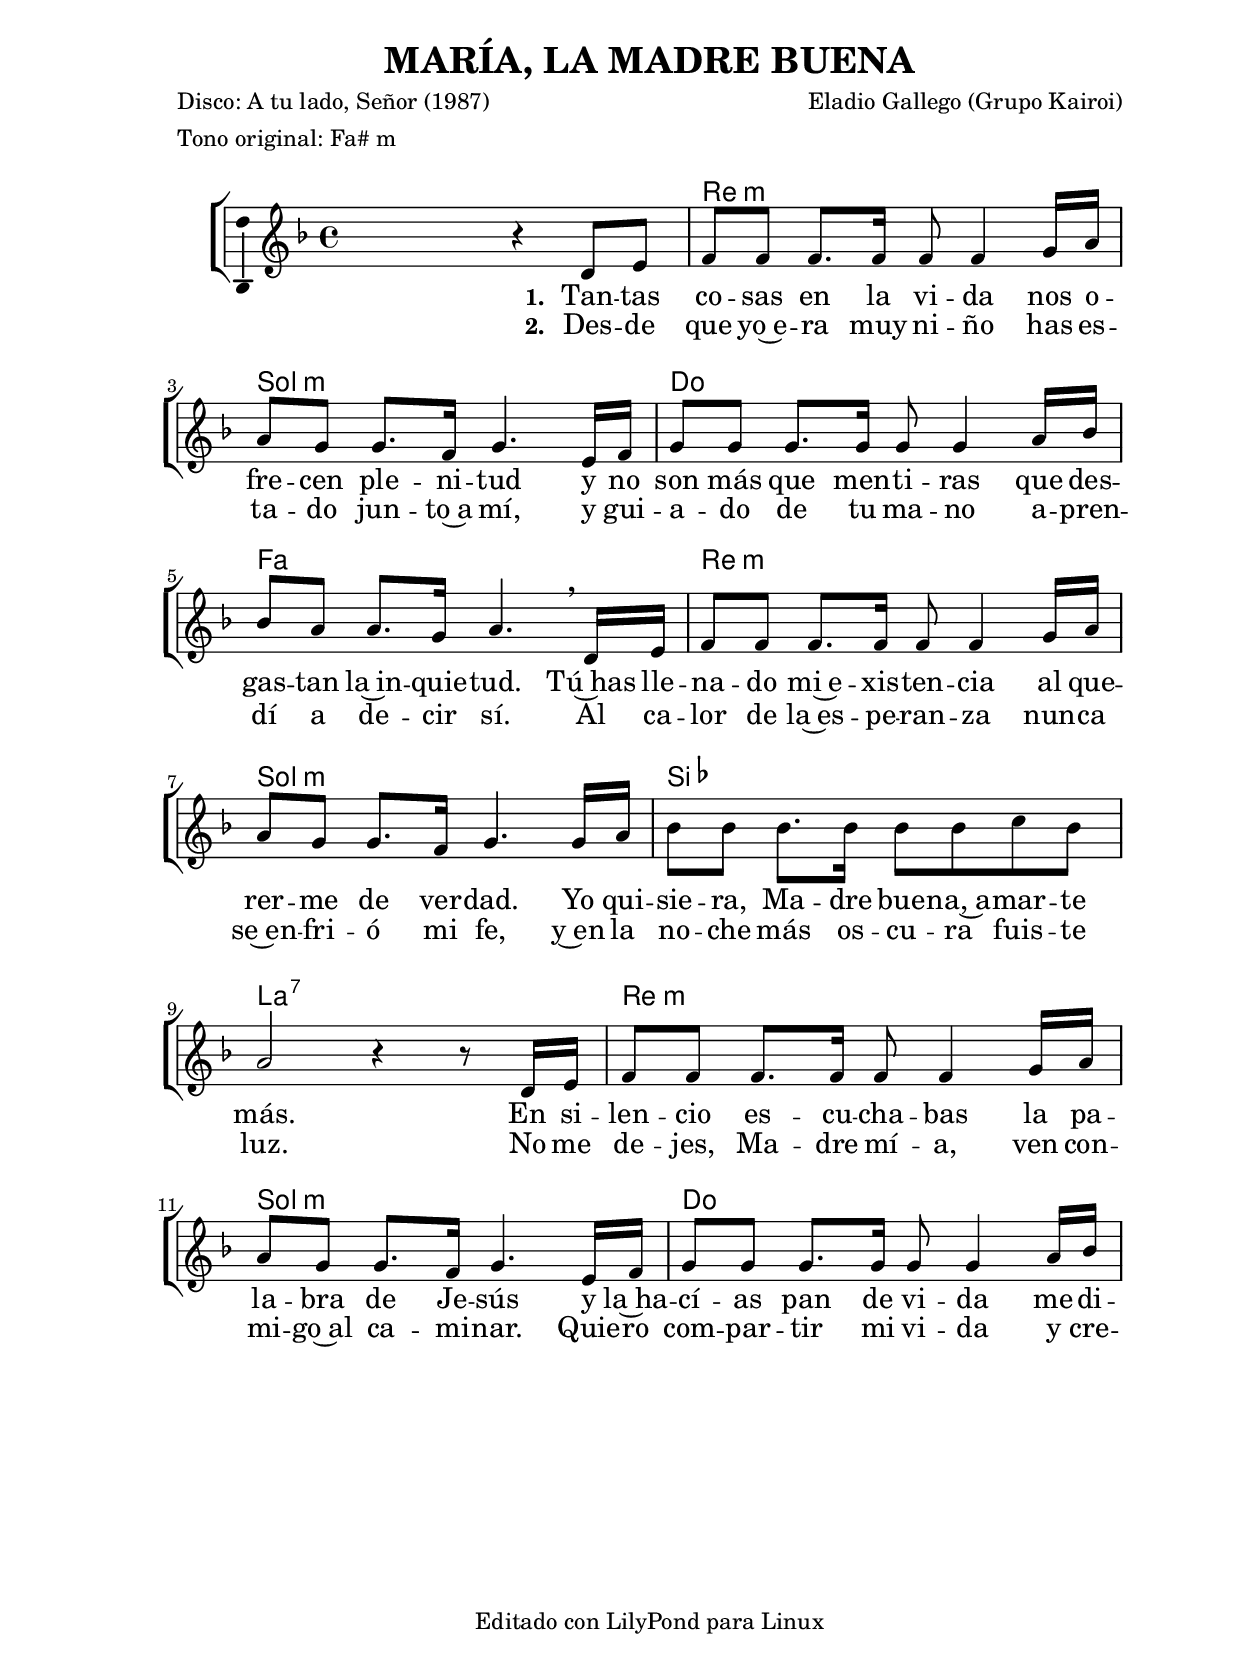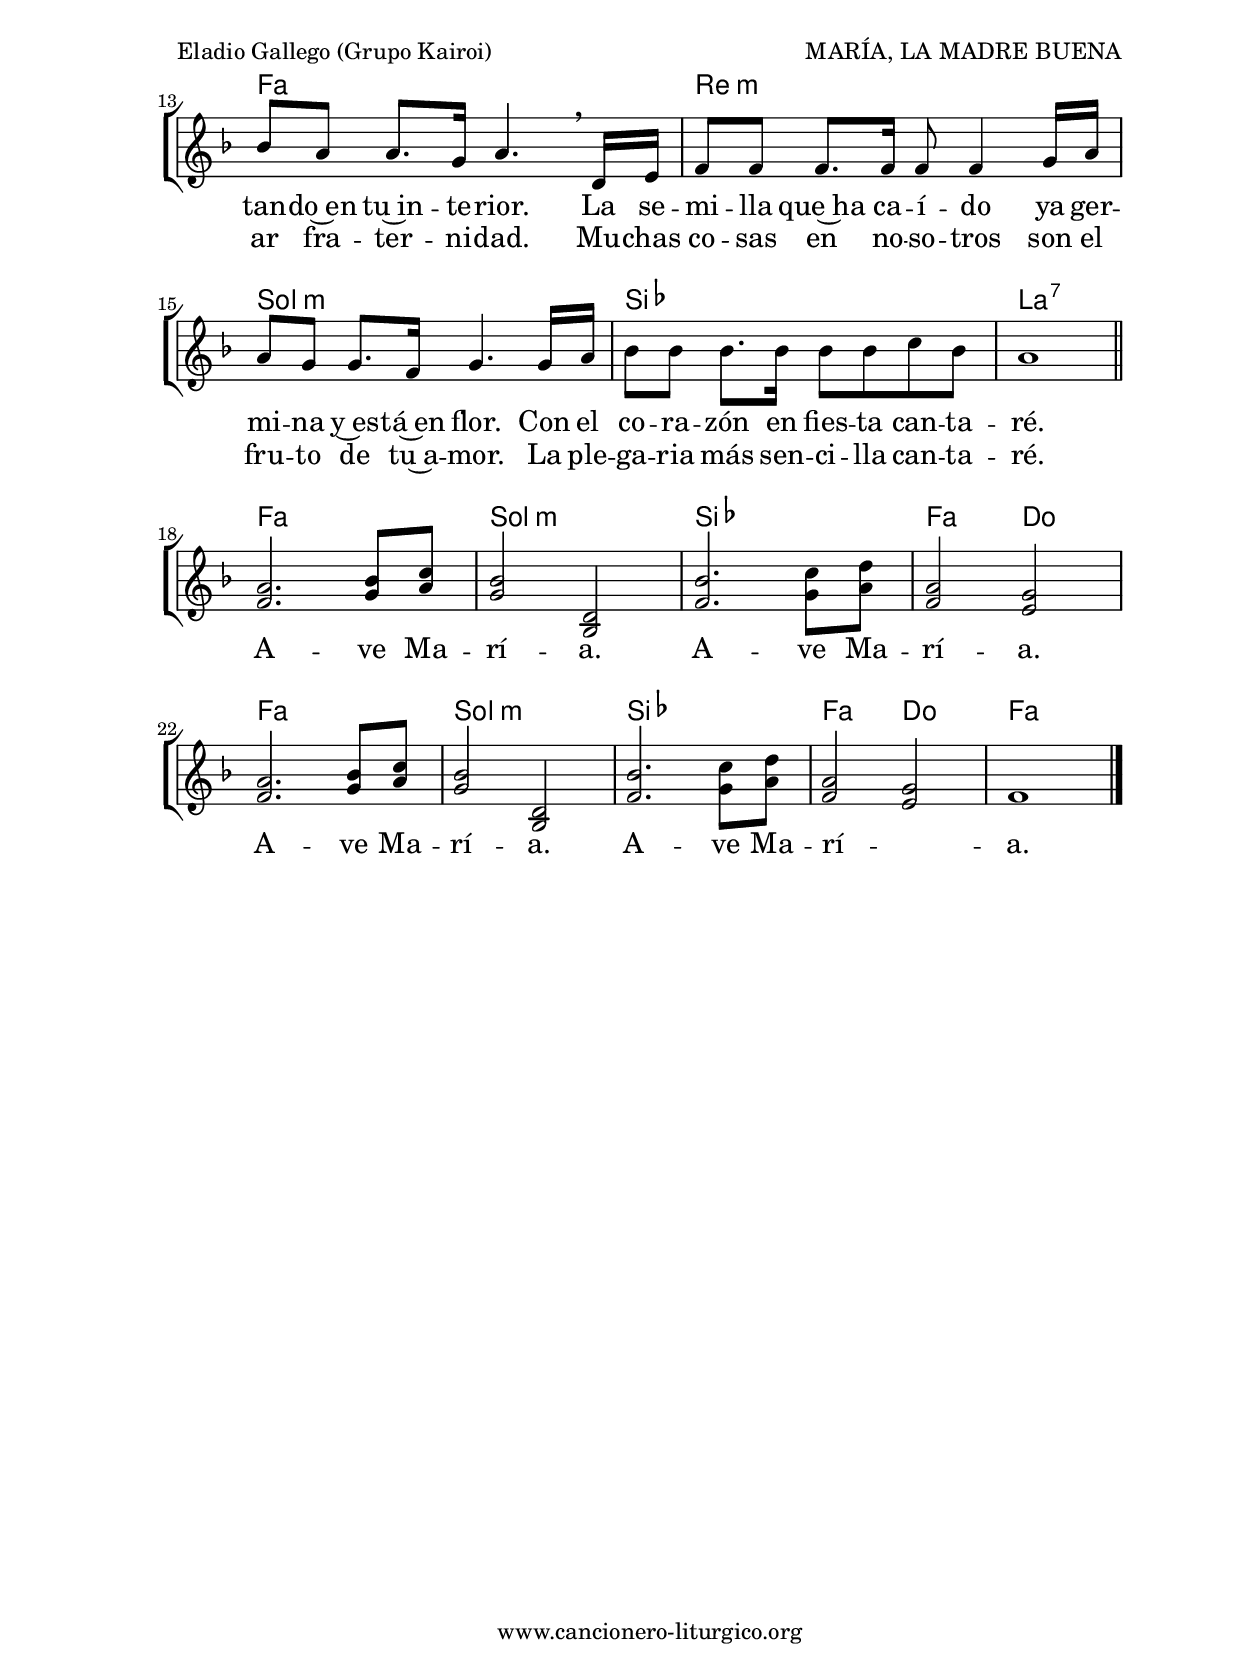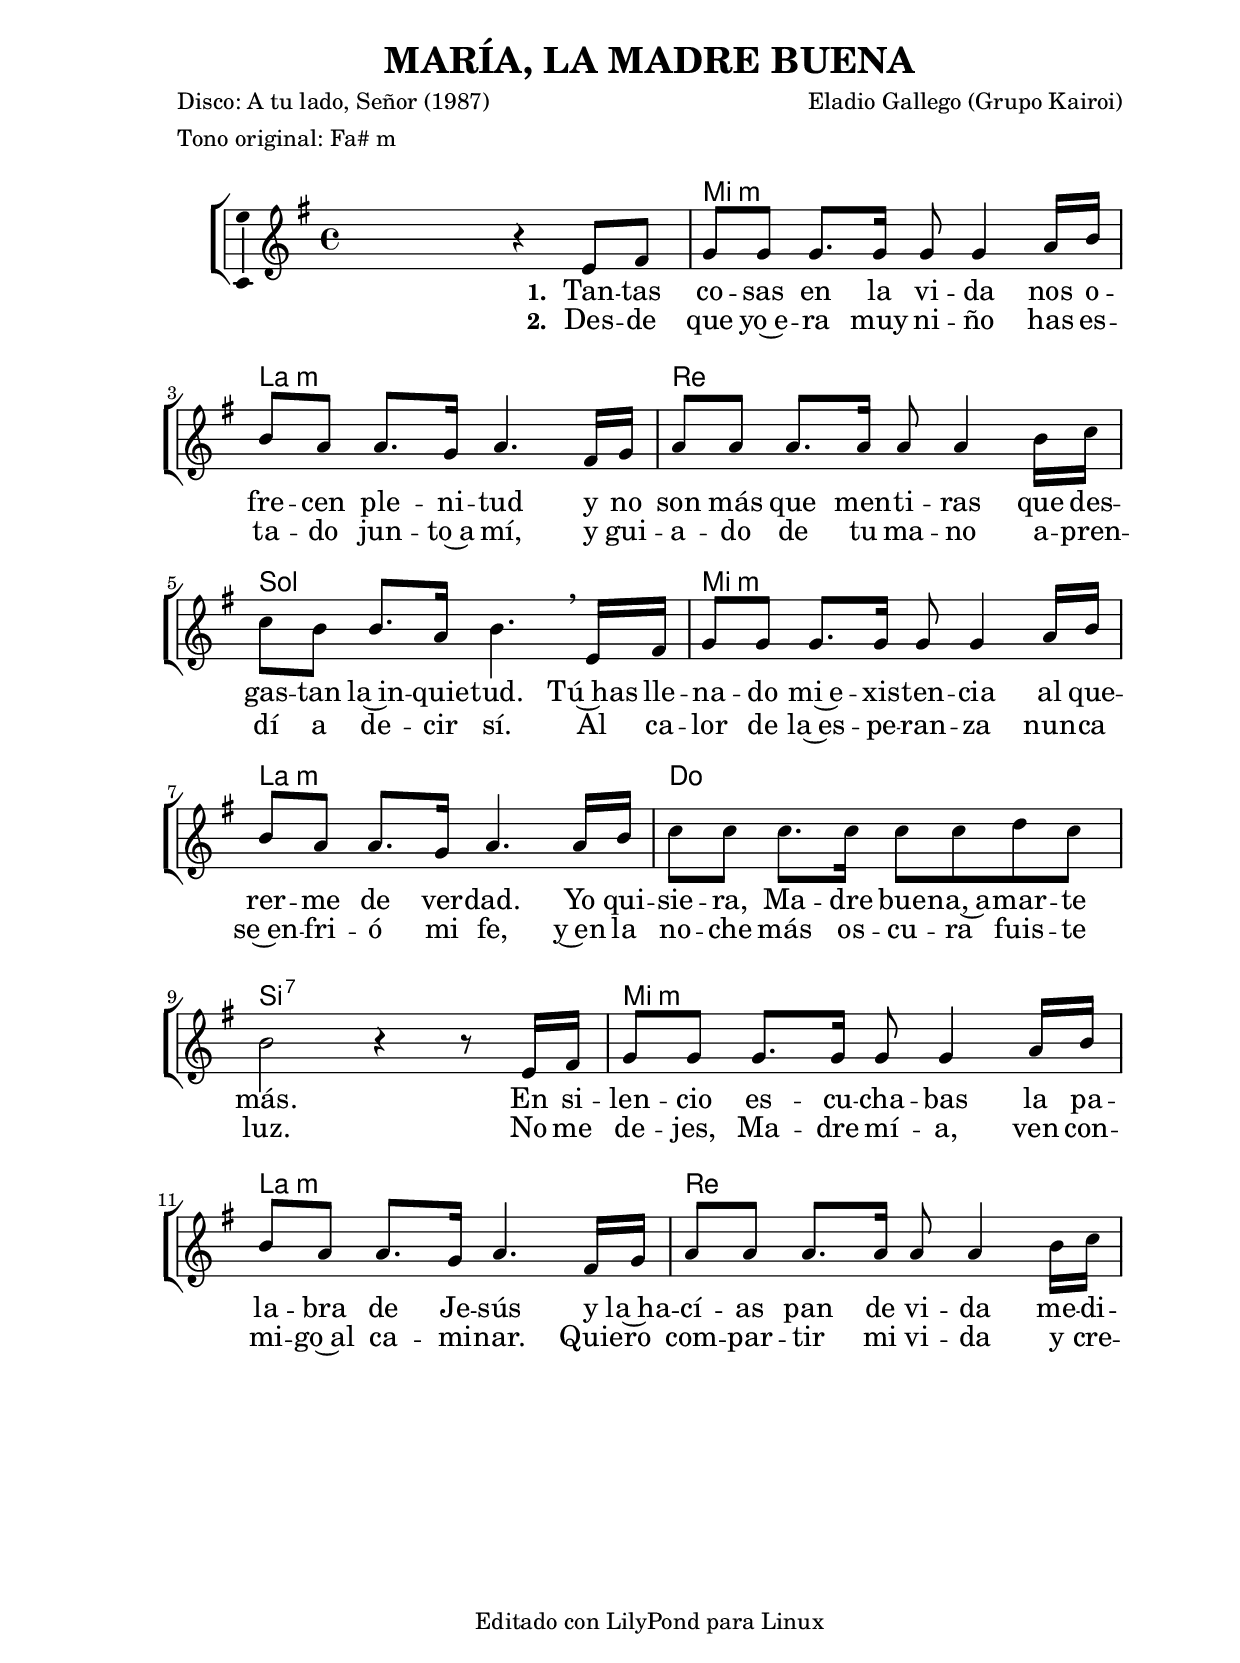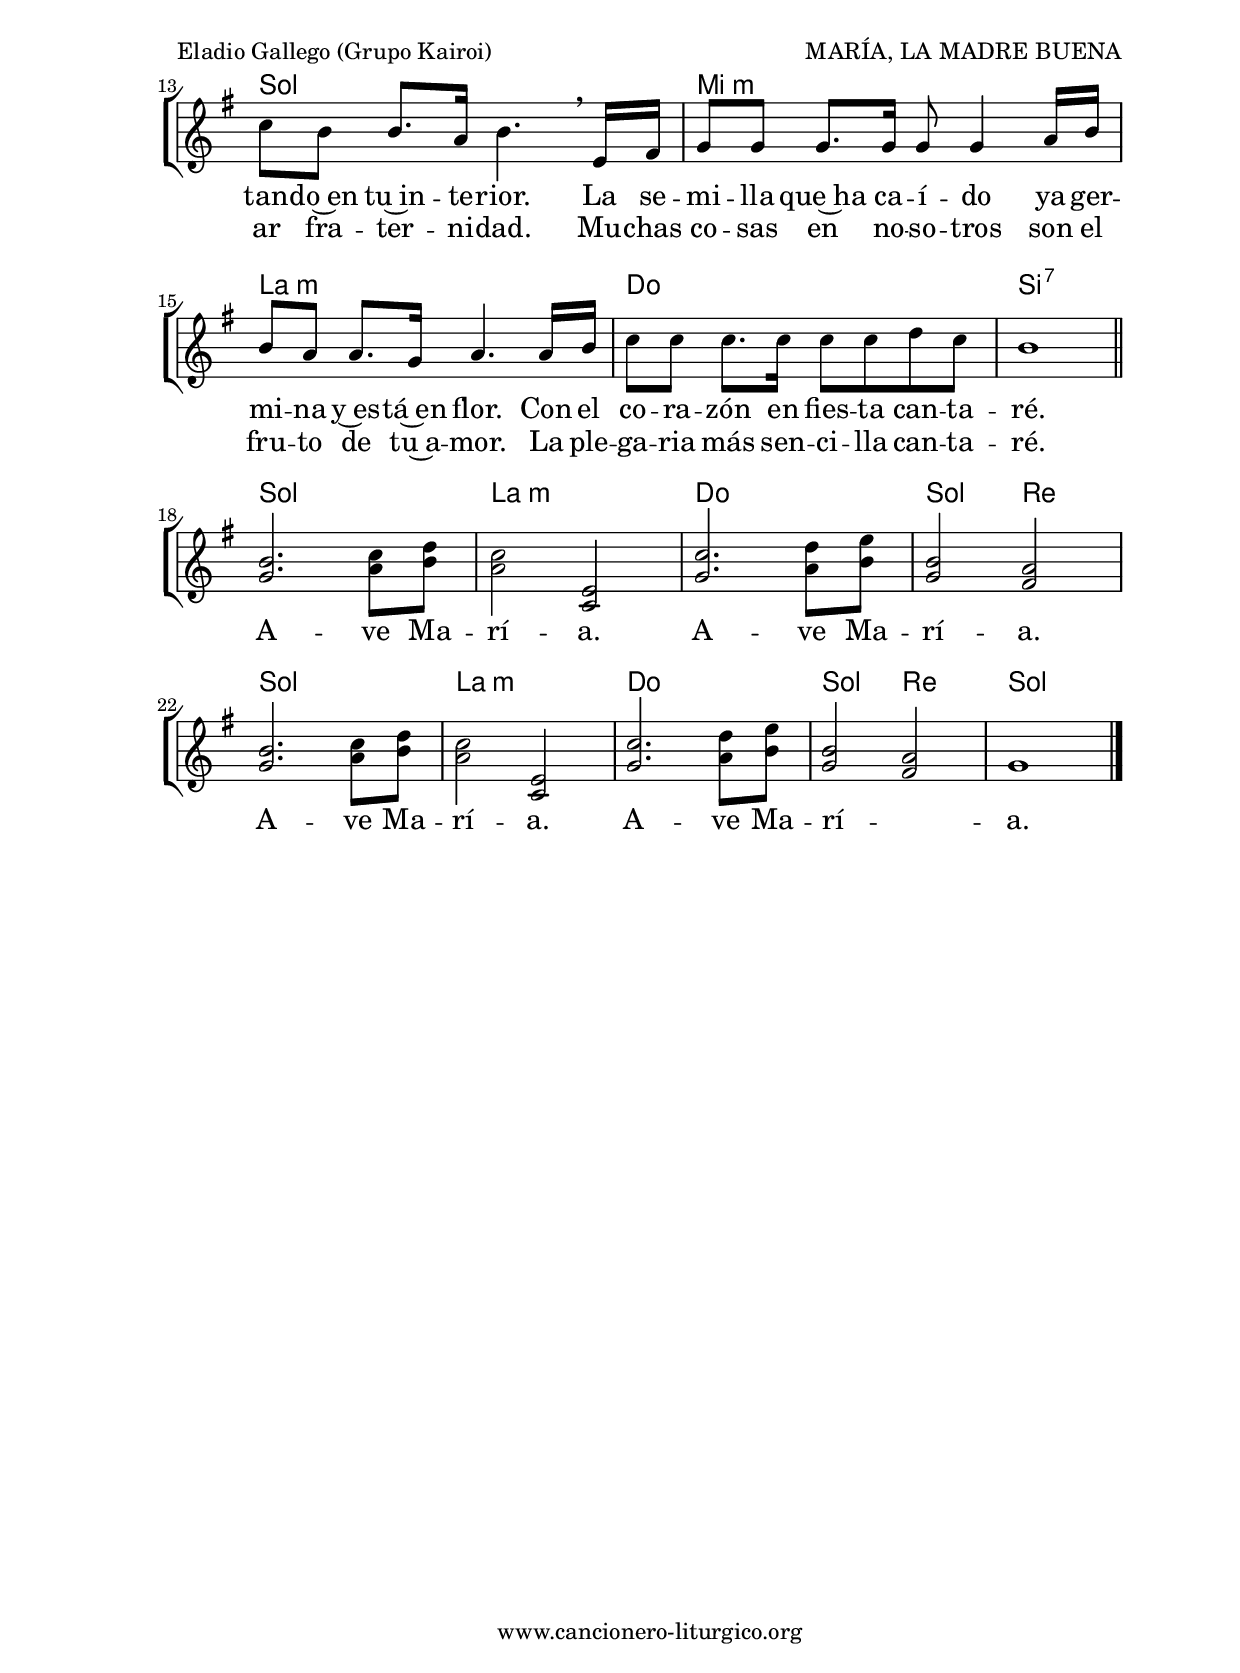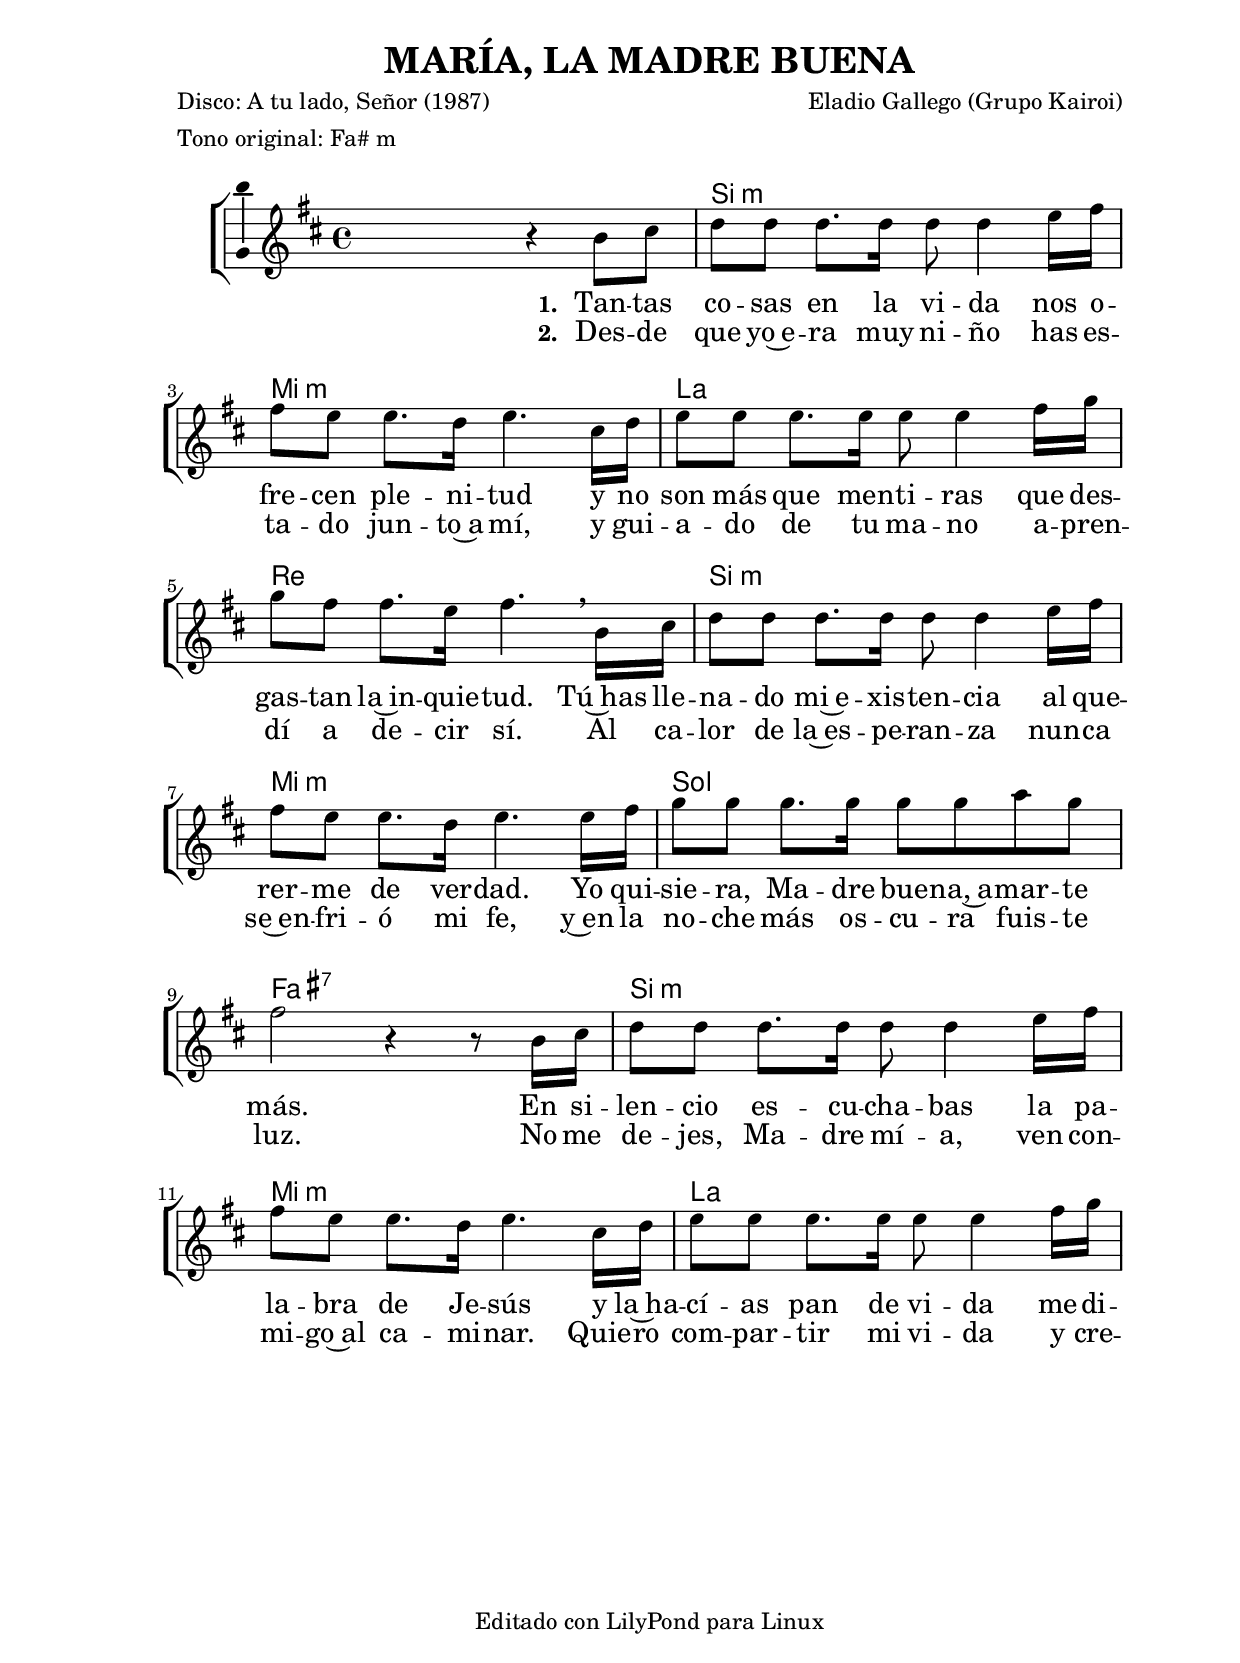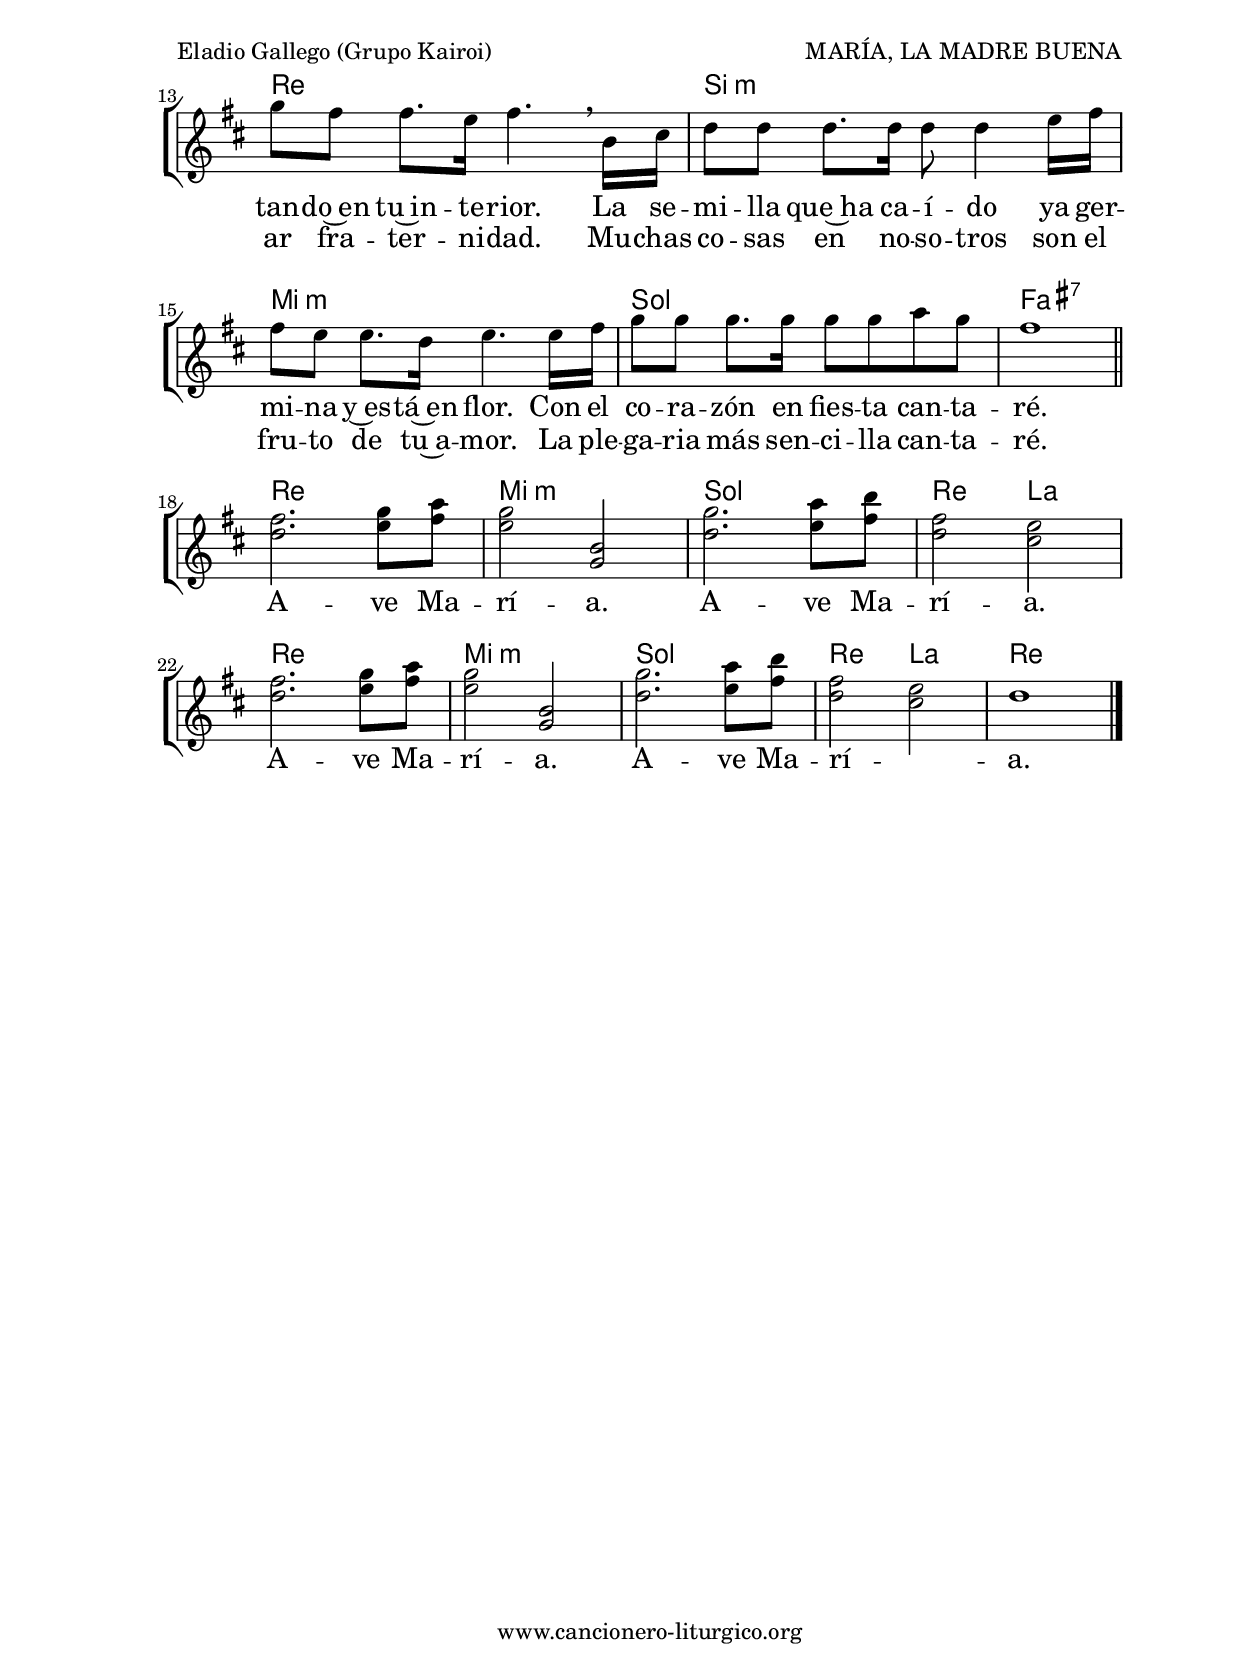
%
%para convertir .midi en .wav:
%timidity filename.midi -Ow -o finename.wav
%
%
%Para convertir de .wav a .mp3:
%lame -h -m j filename.wav
%
%
%para escuchar el midi:
%timidity nombrefichero.midi
%


%versión de lilypond para la que se ha escrito esta partitura:
\version "2.16.0"

	%Tamaño papel
	#(set-default-paper-size "a4")
	%Tamaño partitura
	#(set-global-staff-size 20)
	%No responde al pulsar sobre una nota
	#(ly:set-option 'point-and-click #f)

%parámetros del encabezamiento:
\header {
	title = "MARÍA, LA MADRE BUENA"
	subtitle = ""
	composer = "Eladio Gallego (Grupo Kairoi)"
	poet = "Disco: A tu lado, Señor (1987)"
	meter = "Tono original: Fa# m"
	arranger = ""
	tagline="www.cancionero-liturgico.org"
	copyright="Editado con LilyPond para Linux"
	}

%parámetros asociados al papel:
\paper  {
	oddHeaderMarkup = \markup {\fill-line { \on-the-fly #not-first-page \fromproperty #'header:title \on-the-fly #not-first-page \fromproperty #'header:composer }}
	evenHeaderMarkup = \markup {\fill-line { \fromproperty #'header:composer \fromproperty #'header:title }}
	#(set-paper-size "a4")
	print-page-number = ##f
	first-page-number = 1
	print-first-page-number = ##f
%	head-separation = 3.0 \cm
	top-margin = 2.0 \cm
	bottom-margin = 0.5\cm
%%%	bottom-margin = -1.0\cm
	left-margin = 3.0 \cm
	line-width = 16.0 \cm 
	indent = 8\mm
	interscoreline = 2.\mm
	between-system-space = 15\mm
%	para que las partituras no llenen la hoja:
	ragged-bottom = ##t
%	idem para la última hoja:
	ragged-last-bottom = ##f
%	para que las partituras llenen el ancho del papel:
	ragged-last = ##f
	after-title-space = 2.5 \cm
%page-count=1
%system-count=8

	%Flexible Vertical Spacing
%	markup-markup-spacing =
%	#'((basic-distance . 15) (minimum-distance . 15) (padding . 3))
	markup-system-spacing =
	#'((basic-distance . 15) (minimum-distance . 15) (padding . 3))
	system-system-spacing =
	#'((basic-distance . 15) (minimum-distance . 15) (padding . 3))
	score-system-spacing =
	#'((basic-distance . 15) (minimum-distance . 15) (padding . 5))
%	top-system-spacing = % header
%	#'((basic-distance . 8) (minimum-distance . 0) (padding . 0))
%	top-markup-spacing =
%	#'((basic-distance . 20) (minimum-distance . 20) (padding . 0))
	last-bottom-spacing = % footer
	#'((basic-distance . 5) (minimum-distance . 5) (padding . 0))
%	score-markup-spacing =
%	#'((basic-distance . 16) (minimum-distance . 13) (padding . 0))

	}


%parámetros que afectan a toda la partitura:
global =  {
	%clave de sol (G):
	\clef G
	%armadura:
	\transpose fis d
	\key fis \minor
	\tempo 4=80
	\set Score.tempoHideNote = ##t
	}


acordes = {
	\italianChords
	\chordmode {
	\transpose fis d
{

s1
fis1:m b:m e a fis:m b:m d cis:7
fis1:m b:m e a fis:m b:m d cis:7

a1 b:m d a2 e
a1 b:m d a2 e
a1

}
}
}



melodia = 

	\transpose fis d
{

\time 4/4

\relative c'{

s2 r4 fis8 gis
a8 a a8. a16 a8 a4 b16 cis
cis8 b b8. a16 b4. gis16 a
b8 b b8. b16 b8 b4 cis16 d
d8 cis cis8. b16 cis4. \breathe fis,16 gis
a8 a a8. a16 a8 a4 b16 cis
cis8 b b8. a16 b4. b16 cis
d8 d d8. d16 d8 d e d
cis2 r4 r8 fis,16 gis
a8 a a8. a16 a8 a4 b16 cis
cis8 b b8. a16 b4. gis16 a
b8 b b8. b16 b8 b4 cis16 d
d8 cis cis8. b16 cis4. \breathe fis,16 gis
a8 a a8. a16 a8 a4 b16 cis
cis8 b b8. a16 b4. b16 cis
d8 d d8. d16 d8 d e d
cis1

\bar "||"
\break

<cis a>2. <d b>8 <e cis>
<d b>2 <fis, d>
<d' a>2. <e b>8 <fis cis>
<cis a>2 <b gis>

<cis a>2. <d b>8 <e cis>
<d b>2 <fis, d>
<d' a>2. <e b>8 <fis cis>
<cis a>2 <b gis>
a1

\bar "|."
}
}


texto = \lyricmode {
\set stanza =#"1. " Tan -- tas co -- sas en la vi -- da
nos o -- fre -- cen ple -- ni -- tud
y no son más que men -- ti -- ras
que des -- gas -- tan la~in -- quie -- tud.

Tú~has lle -- na -- do mi~e -- xis -- ten -- cia
al que -- rer -- me de ver -- dad.
Yo qui -- sie -- ra, Ma -- dre bue -- na,~a -- mar -- te más.

En si -- len -- cio es -- cu -- cha -- bas
la pa -- la -- bra de Je -- sús
y la~ha -- cí -- as pan de vi -- da
me -- di -- tan -- do~en tu~in -- te -- rior.
La se -- mi -- lla que~ha ca -- í -- do
ya ger -- mi -- na y~es -- tá~en flor.
Con el co -- ra -- zón en fies -- ta can -- ta -- ré.

A -- ve Ma -- rí -- a. A -- ve Ma -- rí -- a.
A -- ve Ma -- rí -- a. A -- ve Ma -- rí -- _ a.
	}

textodos = \lyricmode {
\set stanza =#"2. " Des -- de que yo~e -- ra muy ni -- ño
has es -- ta -- do jun -- to~a mí,
y gui -- a -- do de tu ma -- no
a -- pren -- dí a de -- cir sí.
Al ca -- lor de la~es -- pe -- ran -- za
nun -- ca se~en -- fri -- ó mi fe,
y~en la no -- che más os -- cu -- ra fuis -- te luz.

No me de -- jes, Ma -- dre mí -- a,
ven con -- mi -- go~al ca -- mi -- nar.
Quie -- ro com -- par -- tir mi vi -- da
y cre -- ar fra -- ter -- ni -- dad.
Mu -- chas co -- sas en no -- so -- tros
son el fru -- to de tu~a -- mor.
La ple -- ga -- ria más sen -- ci -- lla can -- ta -- ré.
	}


acordesStaff = \context ChordNames = acordesStaff <<
	\set chordChanges = ##t
	\acordes
	>>

vozStaff = \context Voice = vozStaff
\with {\consists "Ambitus_engraver"}
<<
%	\set Staff.instrumentName = ""
%	\set Staff.shortInstrumentName = ""
%	\set Staff.midiInstrument = #"clarinet"
%	\set Staff.midiInstrument = #"cello"
	\set Staff.midiInstrument = #"flute"
%	\set Staff.midiInstrument = #"electric guitar (jazz)"
%	\set Staff.midiInstrument = #"english horn"
%	\set Staff.midiInstrument = #"violin"
%	\set Staff.midiInstrument = #"glockenspiel"
	\set Staff.midiMinimumVolume = #0.7
	\set Staff.midiMaximumVolume = #0.9
	\global
	\melodia
	>>


textoStaff = \context Lyrics = textoStaff <<
	\lyricsto vozStaff \texto
	>>

textodosStaff = \context Lyrics = textodosStaff <<
	\lyricsto vozStaff \textodos
	>>

\book {
	\score {
		\context ChoirStaff {
			\override StaffGroup.SystemStartBracket #'collapse-height = #1
			\override Score.SystemStartBar #'collapse-height = #1
			<<
			\acordesStaff
			\vozStaff
			\textoStaff
			\textodosStaff
			>>
			}
		\layout {
	    		\context {
				\Lyrics
				\override LyricText #'font-size = #2
				}
	   		 \context {
				\Score
				\override StaffSymbol #'staff-space = #(magstep +3)
				}
			}
		}
	\score {
		\unfoldRepeats
		\context ChoirStaff {
			<<
			\acordesStaff
			\vozStaff
			>>
			}
		\midi {
	  		\context {
	  			\Score
				tempoWholesPerMinute = #(ly:make-moment 70 4)
				}
			}
		}
	}



#(define output-suffix "C")
\book {
	\score {
		\context ChoirStaff {
			\override StaffGroup.SystemStartBracket #'collapse-height = #1
			\override Score.SystemStartBar #'collapse-height = #1
\transpose c d
			<<
			\acordesStaff
			\vozStaff
			\textoStaff
			\textodosStaff
			>>
			}
		\layout {
	    		\context {
				\Lyrics
				\override LyricText #'font-size = #2
				}
	   		 \context {
				\Score
				\override StaffSymbol #'staff-space = #(magstep +3)
				}
			}
		}
	}

#(define output-suffix "S")
\book {
	\score {
		\context ChoirStaff {
			\override StaffGroup.SystemStartBracket #'collapse-height = #1
			\override Score.SystemStartBar #'collapse-height = #1
\transpose c a
			<<
			\acordesStaff
			\vozStaff
			\textoStaff
			\textodosStaff
			>>
			}
		\layout {
	    		\context {
				\Lyrics
				\override LyricText #'font-size = #2
				}
	   		 \context {
				\Score
				\override StaffSymbol #'staff-space = #(magstep +3)
				}
			}
		}
	}


